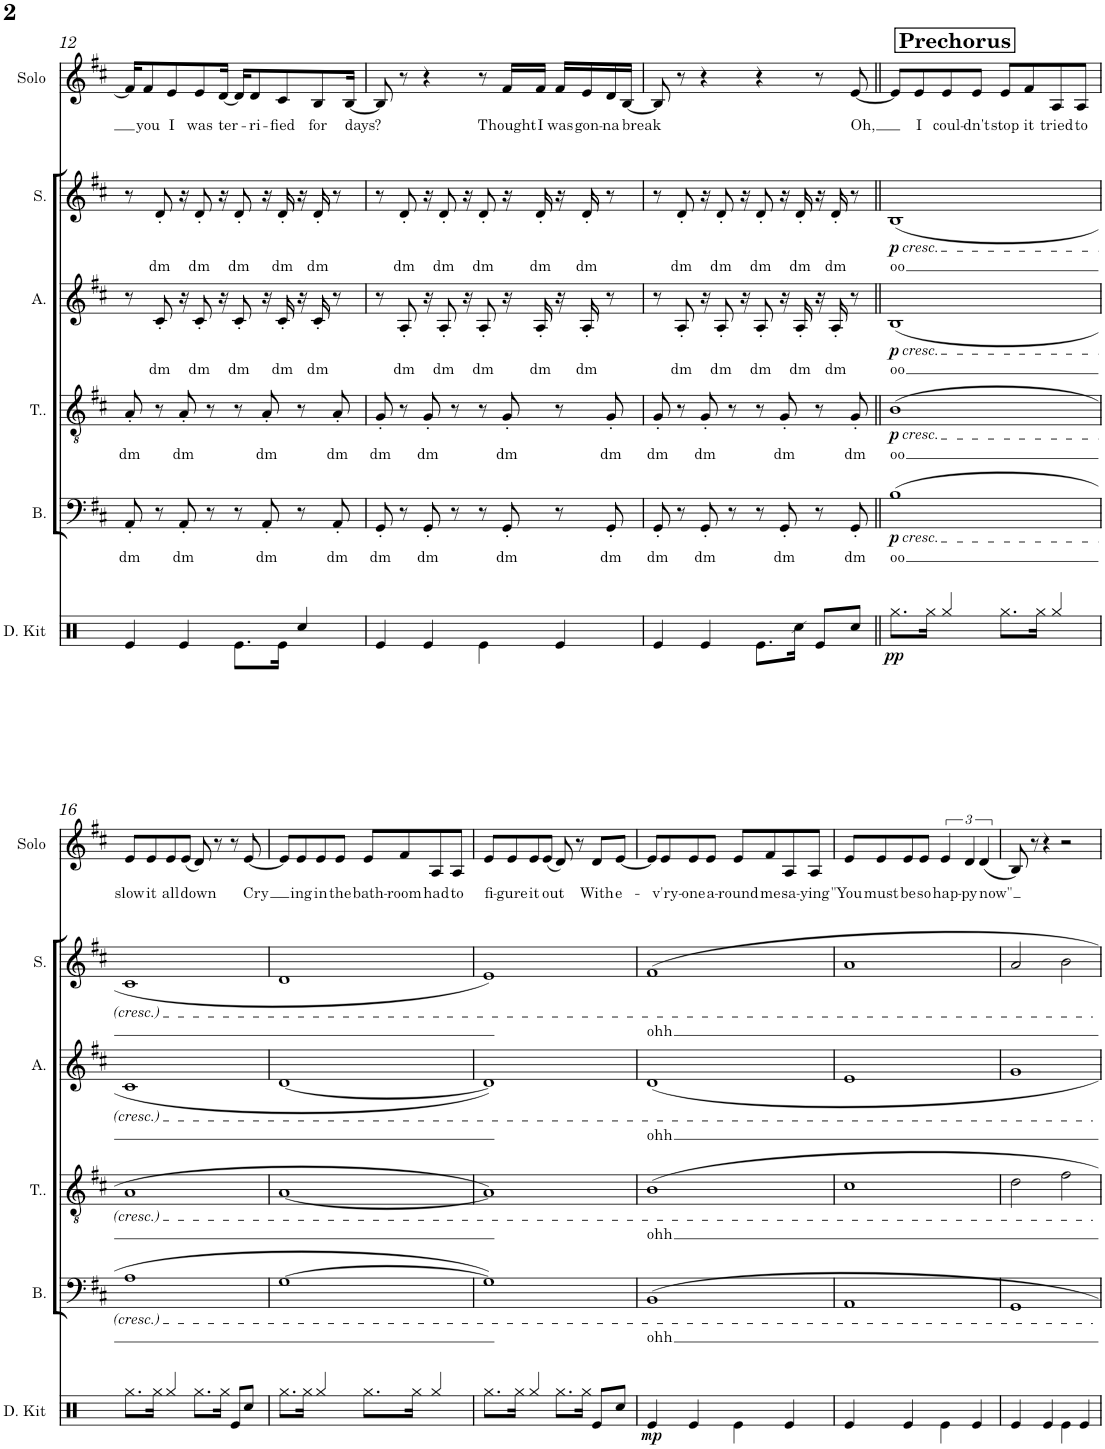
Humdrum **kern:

**kern	**dynam	**kern	**text	**dynam	**kern	**text	**dynam	**kern	**text	**dynam	**kern	**text	**dynam	**kern	**text
*part6	*part6	*part5	*part5	*part5	*part4	*part4	*part4	*part3	*part3	*part3	*part2	*part2	*part2	*part1	*part1
*staff6	*staff6	*staff5	*staff5	*staff5	*staff4	*staff4	*staff4	*staff3	*staff3	*staff3	*staff2	*staff2	*staff2	*staff1	*staff1
*I"Drum Kit	*	*I"Bass	*	*	*I"Tenor	*	*	*I"Alto	*	*	*I"Soprano	*	*	*I"Solo	*
*I'D. Kit	*	*I'B.	*	*	*I'T..	*	*	*I'A.	*	*	*I'S.	*	*	*I'Solo	*
!!LO:PB:g=z
*clefX	*	*clefF4	*	*	*clefGv2	*	*	*clefG2	*	*	*clefG2	*	*	*clefG2	*
*k[]	*	*k[f#c#]	*	*	*k[f#c#]	*	*	*k[f#c#]	*	*	*k[f#c#]	*	*	*k[f#c#]	*
*M4/4	*	*M4/4	*	*	*M4/4	*	*	*M4/4	*	*	*M4/4	*	*	*M4/4	*
=12	=12	=12	=12	=12	=12	=12	=12	=12	=12	=12	=12	=12	=12	=12	=12
!	!	!	!LO:LY:b	!	!	!LO:LY:b	!	!	!	!	!	!	!	!	!
4Re/	.	8AA'/	dm	.	8A'/	dm	.	8r	.	.	8r	.	.	16f#/KL]	.
!	!	!	!	!	!	!	!	!	!	!	!	!	!	!	!LO:LY:b
.	.	.	.	.	.	.	.	.	.	.	.	.	.	8f#/	you
!	!	!	!	!	!	!	!	!	!LO:LY:b	!	!	!LO:LY:b	!	!	!
.	.	8r	.	.	8r	.	.	8c#'/	dm	.	8d'/	dm	.	.	.
!	!	!	!	!	!	!	!	!	!	!	!	!	!	!	!LO:LY:b
.	.	.	.	.	.	.	.	.	.	.	.	.	.	8e/	I
!	!	!	!LO:LY:b	!	!	!LO:LY:b	!	!	!	!	!	!	!	!	!
4Re/	.	8AA'/	dm	.	8A'/	dm	.	16r	.	.	16r	.	.	.	.
!	!	!	!	!	!	!	!	!	!LO:LY:b	!	!	!LO:LY:b	!	!	!LO:LY:b
.	.	.	.	.	.	.	.	8c#'/	dm	.	8d'/	dm	.	8e/	was
.	.	8r	.	.	8r	.	.	.	.	.	.	.	.	.	.
!	!	!	!	!	!	!	!	!	!	!	!	!	!	!	!LO:LY:b
.	.	.	.	.	.	.	.	16r	.	.	16r	.	.	[16d/Jk	ter-
!	!	!	!	!	!	!	!	!	!LO:LY:b	!	!	!LO:LY:b	!	!	!
8.Re\L	.	8r	.	.	8r	.	.	8c#'/	dm	.	8d'/	dm	.	16d/KL]	.
!	!	!	!	!	!	!	!	!	!	!	!	!	!	!	!LO:LY:b
.	.	.	.	.	.	.	.	.	.	.	.	.	.	8d/	-ri-
!	!	!	!LO:LY:b	!	!	!LO:LY:b	!	!	!	!	!	!	!	!	!
.	.	8AA'/	dm	.	8A'/	dm	.	16r	.	.	16r	.	.	.	.
!	!	!	!	!	!	!	!	!	!LO:LY:b	!	!	!LO:LY:b	!	!	!LO:LY:b
16Re\Jk	.	.	.	.	.	.	.	16c#'/	dm	.	16d'/	dm	.	8c#/	-fied
4Rcc/	.	8r	.	.	8r	.	.	16r	.	.	16r	.	.	.	.
!	!	!	!	!	!	!	!	!	!LO:LY:b	!	!	!LO:LY:b	!	!	!LO:LY:b
.	.	.	.	.	.	.	.	16c#'/	dm	.	16d'/	dm	.	8B/	for
!	!	!	!LO:LY:b	!	!	!LO:LY:b	!	!	!	!	!	!	!	!	!
.	.	8AA'/	dm	.	8A'/	dm	.	8r	.	.	8r	.	.	.	.
!	!	!	!	!	!	!	!	!	!	!	!	!	!	!	!LO:LY:b
.	.	.	.	.	.	.	.	.	.	.	.	.	.	[16B/Jk	days?
=13	=13	=13	=13	=13	=13	=13	=13	=13	=13	=13	=13	=13	=13	=13	=13
!	!	!	!LO:LY:b	!	!	!LO:LY:b	!	!	!	!	!	!	!	!	!
4Re/	.	8GG'/	dm	.	8G'/	dm	.	8r	.	.	8r	.	.	8B/]	.
!	!	!	!	!	!	!	!	!	!LO:LY:b	!	!	!LO:LY:b	!	!	!
.	.	8r	.	.	8r	.	.	8A'/	dm	.	8d'/	dm	.	8r	.
!	!	!	!LO:LY:b	!	!	!LO:LY:b	!	!	!	!	!	!	!	!	!
4Re/	.	8GG'/	dm	.	8G'/	dm	.	16r	.	.	16r	.	.	4r	.
!	!	!	!	!	!	!	!	!	!LO:LY:b	!	!	!LO:LY:b	!	!	!
.	.	.	.	.	.	.	.	8A'/	dm	.	8d'/	dm	.	.	.
.	.	8r	.	.	8r	.	.	.	.	.	.	.	.	.	.
.	.	.	.	.	.	.	.	16r	.	.	16r	.	.	.	.
!	!	!	!	!	!	!	!	!	!LO:LY:b	!	!	!LO:LY:b	!	!	!
4Re\	.	8r	.	.	8r	.	.	8A'/	dm	.	8d'/	dm	.	8r	.
!	!	!	!LO:LY:b	!	!	!LO:LY:b	!	!	!	!	!	!	!	!	!LO:LY:b
.	.	8GG'/	dm	.	8G'/	dm	.	16r	.	.	16r	.	.	16f#/LL	Thought
!	!	!	!	!	!	!	!	!	!LO:LY:b	!	!	!LO:LY:b	!	!	!LO:LY:b
.	.	.	.	.	.	.	.	16A'/	dm	.	16d'/	dm	.	16f#/JJ	I
!	!	!	!	!	!	!	!	!	!	!	!	!	!	!	!LO:LY:b
4Re/	.	8r	.	.	8r	.	.	16r	.	.	16r	.	.	16f#/LL	was
!	!	!	!	!	!	!	!	!	!LO:LY:b	!	!	!LO:LY:b	!	!	!LO:LY:b
.	.	.	.	.	.	.	.	16A'/	dm	.	16d'/	dm	.	16e/	gon-
!	!	!	!LO:LY:b	!	!	!LO:LY:b	!	!	!	!	!	!	!	!	!LO:LY:b
.	.	8GG'/	dm	.	8G'/	dm	.	8r	.	.	8r	.	.	16d/	-na
!	!	!	!	!	!	!	!	!	!	!	!	!	!	!	!LO:LY:b
.	.	.	.	.	.	.	.	.	.	.	.	.	.	[16B/JJ	break
=14	=14	=14	=14	=14	=14	=14	=14	=14	=14	=14	=14	=14	=14	=14	=14
!	!	!	!LO:LY:b	!	!	!LO:LY:b	!	!	!	!	!	!	!	!	!
4Re/	.	8GG'/	dm	.	8G'/	dm	.	8r	.	.	8r	.	.	8B/]	.
!	!	!	!	!	!	!	!	!	!LO:LY:b	!	!	!LO:LY:b	!	!	!
.	.	8r	.	.	8r	.	.	8A'/	dm	.	8d'/	dm	.	8r	.
!	!	!	!LO:LY:b	!	!	!LO:LY:b	!	!	!	!	!	!	!	!	!
4Re/	.	8GG'/	dm	.	8G'/	dm	.	16r	.	.	16r	.	.	4r	.
!	!	!	!	!	!	!	!	!	!LO:LY:b	!	!	!LO:LY:b	!	!	!
.	.	.	.	.	.	.	.	8A'/	dm	.	8d'/	dm	.	.	.
.	.	8r	.	.	8r	.	.	.	.	.	.	.	.	.	.
.	.	.	.	.	.	.	.	16r	.	.	16r	.	.	.	.
!	!	!	!	!	!	!	!	!	!LO:LY:b	!	!	!LO:LY:b	!	!	!
8.Re\L	.	8r	.	.	8r	.	.	8A'/	dm	.	8d'/	dm	.	4r	.
!	!	!	!LO:LY:b	!	!	!LO:LY:b	!	!	!	!	!	!	!	!	!
.	.	8GG'/	dm	.	8G'/	dm	.	16r	.	.	16r	.	.	.	.
!	!	!	!	!	!	!	!	!	!LO:LY:b	!	!	!LO:LY:b	!	!	!
16Rcc\Jk	.	.	.	.	.	.	.	16A'/	dm	.	16d'/	dm	.	.	.
8Re/L	.	8r	.	.	8r	.	.	16r	.	.	16r	.	.	8r	.
!	!	!	!	!	!	!	!	!	!LO:LY:b	!	!	!LO:LY:b	!	!	!
.	.	.	.	.	.	.	.	16A'/	dm	.	16d'/	dm	.	.	.
!	!	!	!LO:LY:b	!	!	!LO:LY:b	!	!	!	!	!	!	!	!	!LO:LY:b
8Rcc/J	.	8GG'/	dm	.	8G'/	dm	.	8r	.	.	8r	.	.	[8e/	Oh,
!!LO:REH:place=s1:a:B:cj:fs=14:t=Prechorus
=15||	=15||	=15||	=15||	=15||	=15||	=15||	=15||	=15||	=15||	=15||	=15||	=15||	=15||	=15||	=15||
!	!	!	!	!	!	!	!	!	!	!	!LO:TX:b:i:t=cresc.	!	!	!	!
!	!	!	!	!	!	!	!	!LO:TX:b:i:t=cresc.	!	!	!	!	!	!	!
!	!	!	!	!	!LO:TX:b:i:t=cresc.	!	!	!	!	!	!	!	!	!	!
!	!	!LO:TX:b:i:t=cresc.	!	!	!	!	!	!	!	!	!	!	!	!	!
!	!LO:DY:b	!	!LO:LY:b	!LO:DY:b	!	!LO:LY:b	!LO:DY:b	!	!LO:LY:b	!LO:DY:b	!	!LO:LY:b	!LO:DY:b	!	!
8.Rgg\L	pp	(1B	oo	p	(1B	oo	p	(1B	oo	p	(1B	oo	p	8e/L]	.
!	!	!	!	!	!	!	!	!	!	!	!	!	!	!	!LO:LY:b
.	.	.	.	.	.	.	.	.	.	.	.	.	.	8e/	I
16Rgg\Jk	.	.	.	.	.	.	.	.	.	.	.	.	.	.	.
!	!	!	!	!	!	!	!	!	!	!	!	!	!	!	!LO:LY:b
4Rgg/	.	.	.	.	.	.	.	.	.	.	.	.	.	8e/	coul-
!	!	!	!	!	!	!	!	!	!	!	!	!	!	!	!LO:LY:b
.	.	.	.	.	.	.	.	.	.	.	.	.	.	8e/J	-dn't
!	!	!	!	!	!	!	!	!	!	!	!	!	!	!	!LO:LY:b
8.Rgg\L	.	.	.	.	.	.	.	.	.	.	.	.	.	8e/L	stop
!	!	!	!	!	!	!	!	!	!	!	!	!	!	!	!LO:LY:b
.	.	.	.	.	.	.	.	.	.	.	.	.	.	8f#/	it
16Rgg\Jk	.	.	.	.	.	.	.	.	.	.	.	.	.	.	.
!	!	!	!	!	!	!	!	!	!	!	!	!	!	!	!LO:LY:b
4Rgg/	.	.	.	.	.	.	.	.	.	.	.	.	.	8A/	tried
!	!	!	!	!	!	!	!	!	!	!	!	!	!	!	!LO:LY:b
.	.	.	.	.	.	.	.	.	.	.	.	.	.	8A/J	to
!!LO:LB:g=z
=16	=16	=16	=16	=16	=16	=16	=16	=16	=16	=16	=16	=16	=16	=16	=16
!	!	!	!	!	!	!	!	!	!	!	!	!	!	!	!LO:LY:b
8.Rgg\L	.	1A	.	.	1A	.	.	1c#	.	.	1c#	.	.	8e/L	slow
!	!	!	!	!	!	!	!	!	!	!	!	!	!	!	!LO:LY:b
.	.	.	.	.	.	.	.	.	.	.	.	.	.	8e/	it
16Rgg\Jk	.	.	.	.	.	.	.	.	.	.	.	.	.	.	.
!	!	!	!	!	!	!	!	!	!	!	!	!	!	!	!LO:LY:b
4Rgg/	.	.	.	.	.	.	.	.	.	.	.	.	.	8e/	all
!	!	!	!	!	!	!	!	!	!	!	!	!	!	!	!LO:LY:b
.	.	.	.	.	.	.	.	.	.	.	.	.	.	(8e/J	down
8.Rgg\L	.	.	.	.	.	.	.	.	.	.	.	.	.	8d/)	.
.	.	.	.	.	.	.	.	.	.	.	.	.	.	8r	.
16Rgg\Jk	.	.	.	.	.	.	.	.	.	.	.	.	.	.	.
8Re/L	.	.	.	.	.	.	.	.	.	.	.	.	.	8r	.
!	!	!	!	!	!	!	!	!	!	!	!	!	!	!	!LO:LY:b
8Rcc/J	.	.	.	.	.	.	.	.	.	.	.	.	.	[8e/	Cry
=17	=17	=17	=17	=17	=17	=17	=17	=17	=17	=17	=17	=17	=17	=17	=17
8.Rgg\L	.	[1G	.	.	[1A	.	.	[1d	.	.	1d	.	.	8e/L]	.
!	!	!	!	!	!	!	!	!	!	!	!	!	!	!	!LO:LY:b
.	.	.	.	.	.	.	.	.	.	.	.	.	.	8e/	ing
16Rgg\Jk	.	.	.	.	.	.	.	.	.	.	.	.	.	.	.
!	!	!	!	!	!	!	!	!	!	!	!	!	!	!	!LO:LY:b
4Rgg/	.	.	.	.	.	.	.	.	.	.	.	.	.	8e/	in
!	!	!	!	!	!	!	!	!	!	!	!	!	!	!	!LO:LY:b
.	.	.	.	.	.	.	.	.	.	.	.	.	.	8e/J	the
!	!	!	!	!	!	!	!	!	!	!	!	!	!	!	!LO:LY:b
8.Rgg\L	.	.	.	.	.	.	.	.	.	.	.	.	.	8e/L	bath-
!	!	!	!	!	!	!	!	!	!	!	!	!	!	!	!LO:LY:b
.	.	.	.	.	.	.	.	.	.	.	.	.	.	8f#/	-room
16Rgg\Jk	.	.	.	.	.	.	.	.	.	.	.	.	.	.	.
!	!	!	!	!	!	!	!	!	!	!	!	!	!	!	!LO:LY:b
4Rgg/	.	.	.	.	.	.	.	.	.	.	.	.	.	8A/	had
!	!	!	!	!	!	!	!	!	!	!	!	!	!	!	!LO:LY:b
.	.	.	.	.	.	.	.	.	.	.	.	.	.	8A/J	to
=18	=18	=18	=18	=18	=18	=18	=18	=18	=18	=18	=18	=18	=18	=18	=18
!	!	!	!	!	!	!	!	!	!	!	!	!	!	!	!LO:LY:b
8.Rgg\L	.	1G])	.	.	1A])	.	.	1d])	.	.	1e)	.	.	8e/L	fi-
!	!	!	!	!	!	!	!	!	!	!	!	!	!	!	!LO:LY:b
.	.	.	.	.	.	.	.	.	.	.	.	.	.	8e/	-gure
16Rgg\Jk	.	.	.	.	.	.	.	.	.	.	.	.	.	.	.
!	!	!	!	!	!	!	!	!	!	!	!	!	!	!	!LO:LY:b
4Rgg/	.	.	.	.	.	.	.	.	.	.	.	.	.	8e/	it
!	!	!	!	!	!	!	!	!	!	!	!	!	!	!	!LO:LY:b
.	.	.	.	.	.	.	.	.	.	.	.	.	.	(8e/J	out
8.Rgg\L	.	.	.	.	.	.	.	.	.	.	.	.	.	8d/)	.
.	.	.	.	.	.	.	.	.	.	.	.	.	.	8r	.
16Rgg\Jk	.	.	.	.	.	.	.	.	.	.	.	.	.	.	.
!	!	!	!	!	!	!	!	!	!	!	!	!	!	!	!LO:LY:b
8Re/L	.	.	.	.	.	.	.	.	.	.	.	.	.	8d/L	With
!	!	!	!	!	!	!	!	!	!	!	!	!	!	!	!LO:LY:b
8Rcc/J	.	.	.	.	.	.	.	.	.	.	.	.	.	[8e/J	e-
=19	=19	=19	=19	=19	=19	=19	=19	=19	=19	=19	=19	=19	=19	=19	=19
!	!LO:DY:b	!	!LO:LY:b	!	!	!LO:LY:b	!	!	!LO:LY:b	!	!	!LO:LY:b	!	!	!
4Re/	mp	1BB	ohh	.	1B	ohh	.	1d	ohh	.	1f#	ohh	.	8e/L]	.
!	!	!	!	!	!	!	!	!	!	!	!	!	!	!	!LO:LY:b
.	.	.	.	.	.	.	.	.	.	.	.	.	.	8e/	-v'ry-
!	!	!	!	!	!	!	!	!	!	!	!	!	!	!	!LO:LY:b
4Re/	.	.	.	.	.	.	.	.	.	.	.	.	.	8e/	-one
!	!	!	!	!	!	!	!	!	!	!	!	!	!	!	!LO:LY:b
.	.	.	.	.	.	.	.	.	.	.	.	.	.	8e/J	a-
!	!	!	!	!	!	!	!	!	!	!	!	!	!	!	!LO:LY:b
4Re\	.	.	.	.	.	.	.	.	.	.	.	.	.	8e/L	-round
!	!	!	!	!	!	!	!	!	!	!	!	!	!	!	!LO:LY:b
.	.	.	.	.	.	.	.	.	.	.	.	.	.	8f#/	me
!	!	!	!	!	!	!	!	!	!	!	!	!	!	!	!LO:LY:b
4Re/	.	.	.	.	.	.	.	.	.	.	.	.	.	8A/	sa-
!	!	!	!	!	!	!	!	!	!	!	!	!	!	!	!LO:LY:b
.	.	.	.	.	.	.	.	.	.	.	.	.	.	8A/J	-ying
=20	=20	=20	=20	=20	=20	=20	=20	=20	=20	=20	=20	=20	=20	=20	=20
!	!	!	!	!	!	!	!	!	!	!	!	!	!	!	!LO:LY:b
4Re/	.	1AA	.	.	1c#	.	.	1e	.	.	1a	.	.	8e/L	"You
!	!	!	!	!	!	!	!	!	!	!	!	!	!	!	!LO:LY:b
.	.	.	.	.	.	.	.	.	.	.	.	.	.	8e/	must
!	!	!	!	!	!	!	!	!	!	!	!	!	!	!	!LO:LY:b
4Re/	.	.	.	.	.	.	.	.	.	.	.	.	.	8e/	be
!	!	!	!	!	!	!	!	!	!	!	!	!	!	!	!LO:LY:b
.	.	.	.	.	.	.	.	.	.	.	.	.	.	8e/J	so
!	!	!	!	!	!	!	!	!	!	!	!	!	!	!	!LO:LY:b
4Re\	.	.	.	.	.	.	.	.	.	.	.	.	.	6e/	hap-
!	!	!	!	!	!	!	!	!	!	!	!	!	!	!	!LO:LY:b
.	.	.	.	.	.	.	.	.	.	.	.	.	.	6d/	-py
4Re/	.	.	.	.	.	.	.	.	.	.	.	.	.	.	.
!	!	!	!	!	!	!	!	!	!	!	!	!	!	!	!LO:LY:b
.	.	.	.	.	.	.	.	.	.	.	.	.	.	(6d/	now"
=21	=21	=21	=21	=21	=21	=21	=21	=21	=21	=21	=21	=21	=21	=21	=21
4Re/	.	1GG	.	.	2d\	.	.	1g	.	.	2a/	.	.	8B/)	.
.	.	.	.	.	.	.	.	.	.	.	.	.	.	8r	.
4Re/	.	.	.	.	.	.	.	.	.	.	.	.	.	4r	.
4Re\	.	.	.	.	2f#\	.	.	.	.	.	2b\	.	.	2r	.
4Re/	.	.	.	.	.	.	.	.	.	.	.	.	.	.	.
=	=	=	=	=	=	=	=	=	=	=	=	=	=	=	=
*-	*-	*-	*-	*-	*-	*-	*-	*-	*-	*-	*-	*-	*-	*-	*-
